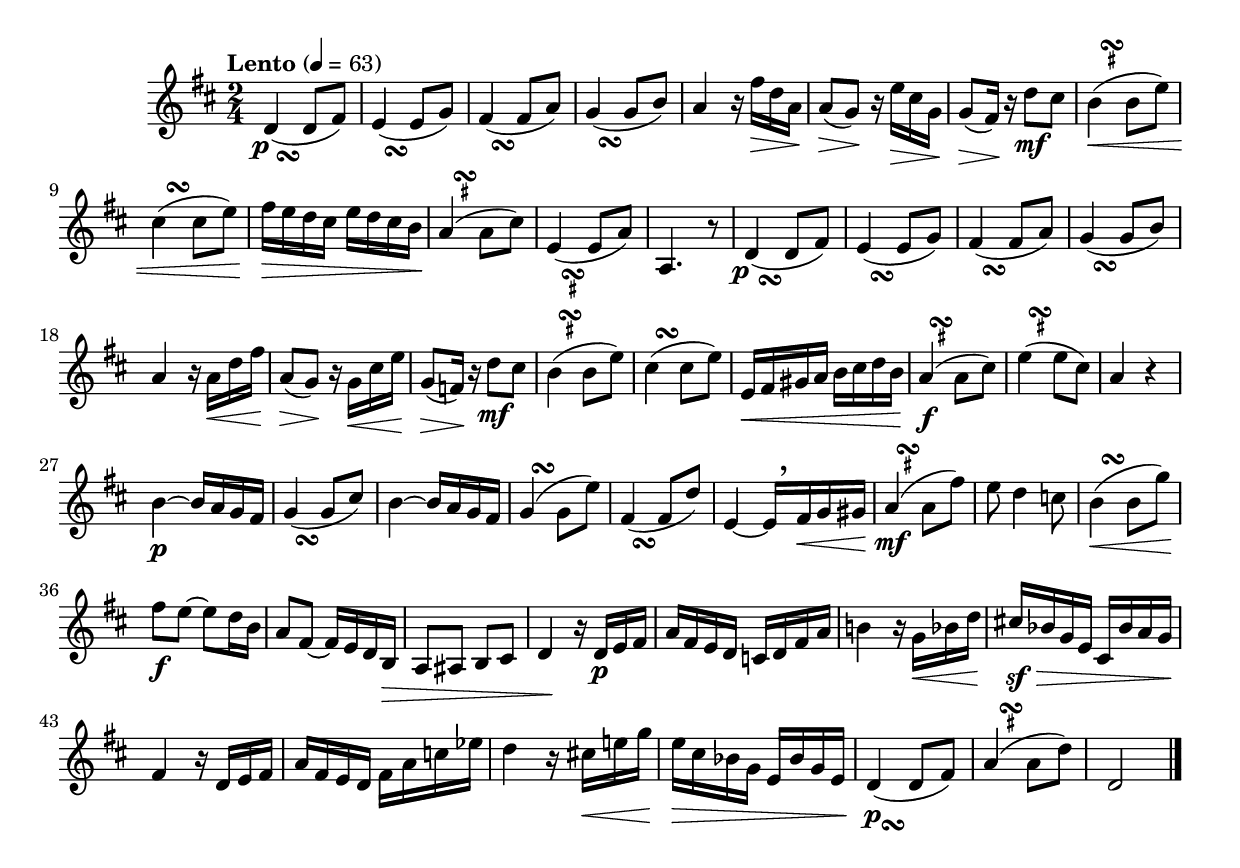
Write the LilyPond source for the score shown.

\version "2.22.0"

\include "../turn-markup.ily"

\relative {
  \language "english"

  \transposition f

  \tempo "Lento" 4=63

  \key d \major
  \time 2/4

  #(define measures-one-to-four #{
    \relative {
      <<
        {
          d'4( \tweak X-offset #-1 \p 8 f-sharp) |
          e4( 8 g) |
          f-sharp4( 8 a) |
          g4( 8 b) |
        }
        { \repeat unfold 4 { s8 s32 s16._\turn-markup s4 } }
      >>
    }
  #})

  \measures-one-to-four
  a'4 r16 f-sharp' \> d a |
  a8( \> g) \! r16 e' \> c-sharp g |
  g8( \> f-sharp16) \! r d'8 \mf c-sharp |
  <<
    {
      b4( \< 8 e) |
      c-sharp4( 8 e) |
    }
    {
      s8 s32 s16.^#(turn-with-accidentals (markup #:null) (markup #:sharp)) s4
      s8 s32 s16.^\turn-markup s4
    }
  >>
  f-sharp16 \> e d c-sharp e d c-sharp b \! |
  <<
    {
      a4( 8 c-sharp) |
      e,4( 8 a) |
    }
    {
      s8 s32 s16.^#(turn-with-accidentals (markup #:null) (markup #:sharp)) s4
      s8 s32 s16._#(turn-with-accidentals (markup #:null) (markup #:sharp)) s4
    }
  >>
  a,4. r8 |

  \measures-one-to-four
  a'4 r16 a \< d f-sharp |
  a,8( \> g) \! r16 g \< c-sharp e |
  g,8( \> f16) \! r d'8 \mf c-sharp |
  <<
    {
      b4( 8 e) |
      c-sharp4( 8 e) |
    }
    {
      s8 s32 s16.^#(turn-with-accidentals (markup #:null) (markup #:sharp)) s4
      s8 s32 s16.^\turn-markup s4
    }
  >>
  e,16 \< f-sharp g-sharp a b c-sharp d b |
  <<
    {
      a4( \f 8 c-sharp) |
      e4( 8 c-sharp) |
    }
    {
      \repeat unfold 2 {
        s8 s32 s16.^#(turn-with-accidentals (markup #:null) (markup #:sharp)) s4
      }
    }
  >>
  a4 r |

  b4~ \p 16 a g f-sharp |
  <<
    { g4( 8 c-sharp) }
    { s8 s32 s16._\turn-markup s4 }
  >> |
  b4~16 a g f-sharp |
  <<
    {
      g4( 8 e') |
      f-sharp,4( 8 d') |
    }
    {
      s8 s32 s16.^\turn-markup s4
      s8 s32 s16._\turn-markup s4
    }
  >>
  e,4~16[ \tweak Y-offset #3 \breathe f-sharp \< g g-sharp] |
  <<
    { a4( \mf 8 f-sharp') }
    { s8 s32 s16.^#(turn-with-accidentals (markup #:null) (markup #:sharp)) }
  >> |
  e8 d4 c8 |
  <<
    { b4( \< 8 g') }
    { s8 s32 s16.^\turn-markup }
  >> |
  f-sharp8 \f e~8 d16 b |
  a8 f-sharp~16 e d b \tweak to-barline ##f \> |
  a8 a-sharp b c-sharp |
  d4 \! r16 d \p e f-sharp |

  a16 f-sharp e d c d f-sharp a |
  b!4 r16 g \< b-flat d |
  c-sharp!16 \sf \tweak to-barline ##f \> b-flat g e c-sharp b-flat' a g |
  f-sharp4 \! r16 d e f-sharp |
  a16 f-sharp e d f-sharp a c e-flat |
  d4 r16 c-sharp! \< e! g |
  e16 \> c-sharp b-flat g e b-flat' g e |
  <<
    {
      d4( \p 8 f-sharp) |
      a4( 8 d) |
    }
    {
      s8 s32 s16._\turn-markup s4
      s8 s32 s16.^#(turn-with-accidentals (markup #:null) (markup #:sharp))
    }
  >>
  d,2 | \bar "|."
}
